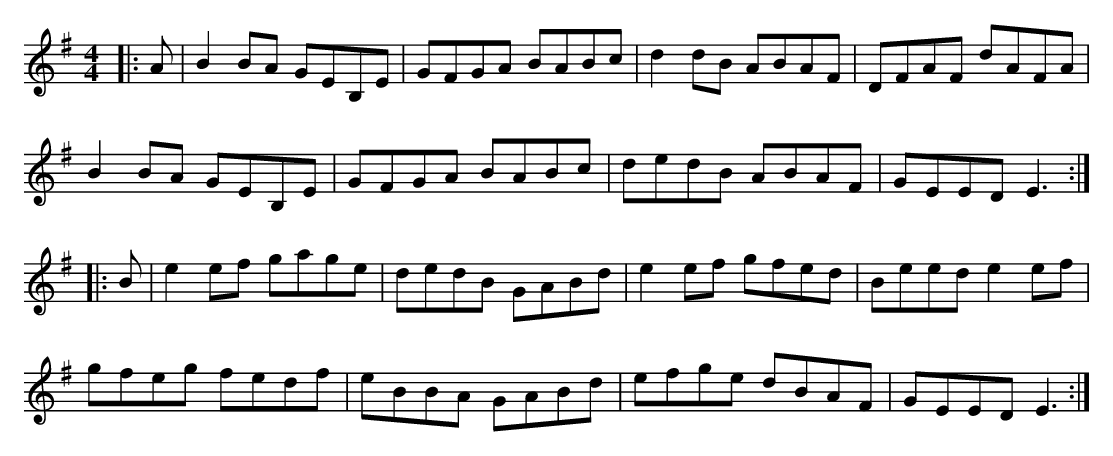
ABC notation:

X:1
M:4/4
K:Emin
|:A|B2BA GEB,E|GFGA BABc|d2dB ABAF|DFAF dAFA|
B2BA GEB,E|GFGA BABc|dedB ABAF|GEED E3:|
|:B|e2ef gage|dedB GABd|e2ef gfed|Beed e2ef|
gfeg fedf|eBBA GABd|efge dBAF|GEED E3:|
